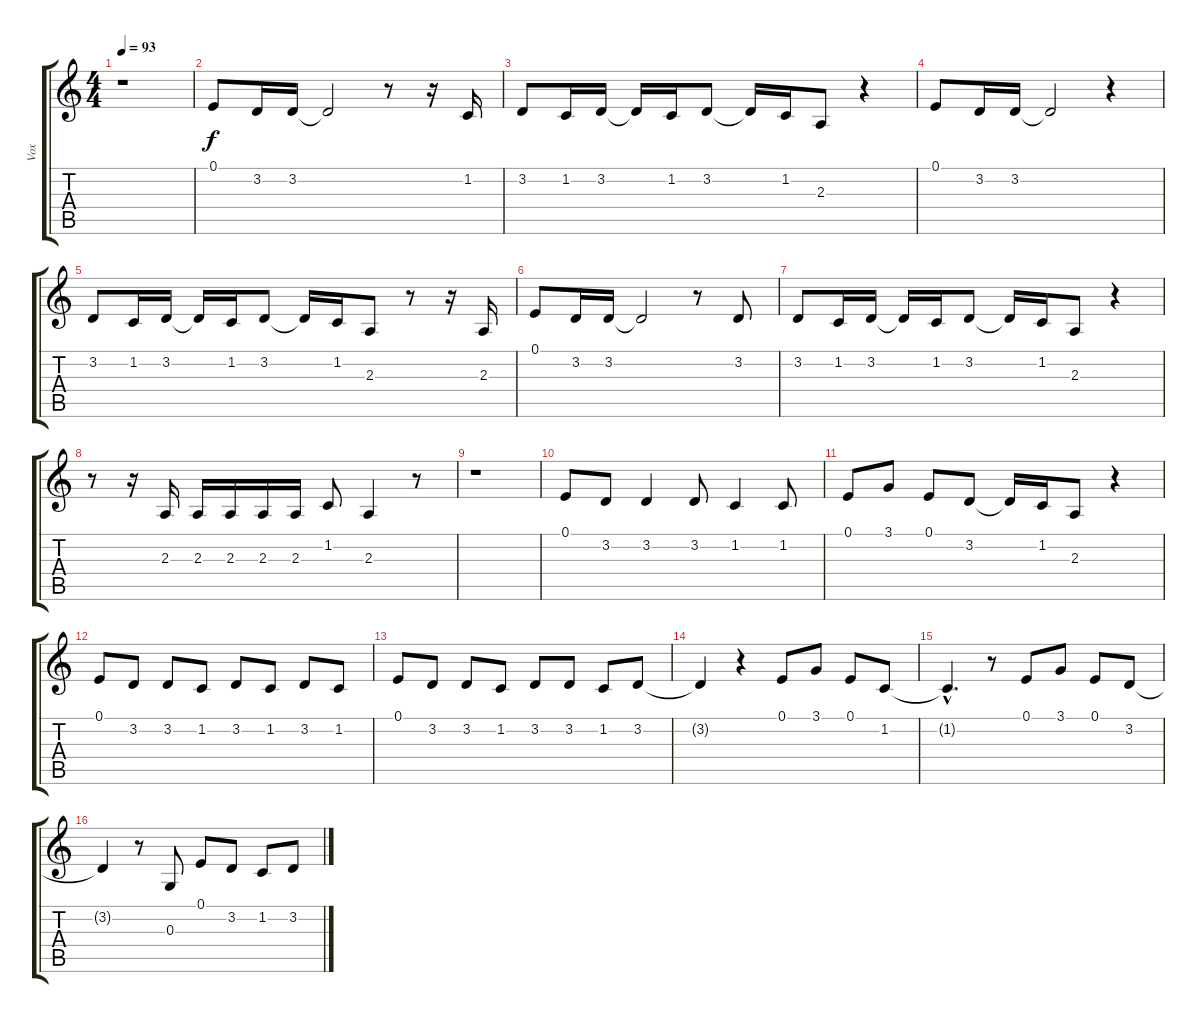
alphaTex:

\track ("Vox" "Vox") {instrument bassoon}
\staff {score tabs}
\tuning (E4 B3 G3 D3 A2 E2) {hide}
\ts (4 4)
\tempo 93
\clef g2
\ks c
r.1{dy f} |
0.1.8 3.2.16 3.2.16 3.2{t}.2 r.8 r.16 1.2.16 |
3.2.8 1.2.16 3.2.16 3.2{t}.16 1.2.16 3.2.8 3.2{t}.16 1.2.16 2.3.8 r.4 |
0.1.8 3.2.16 3.2.16 3.2{t}.2 r.4 |
3.2.8 1.2.16 3.2.16 3.2{t}.16 1.2.16 3.2.8 3.2{t}.16 1.2.16 2.3.8 r.8 r.16 2.3.16 |
0.1.8 3.2.16 3.2.16 3.2{t}.2 r.8 3.2.8 |
3.2.8 1.2.16 3.2.16 3.2{t}.16 1.2.16 3.2.8 3.2{t}.16 1.2.16 2.3.8 r.4 |
r.8 r.16 2.3.16 2.3.16 2.3.16 2.3.16 2.3.16 1.2.8 2.3.4 r.8 |
r.1 |
0.1.8 3.2.8 3.2.4 3.2.8 1.2.4 1.2.8 |
0.1.8 3.1.8 0.1.8 3.2.8 3.2{t}.16 1.2.16 2.3.8 r.4 |
0.1.8 3.2.8 3.2.8 1.2.8 3.2.8 1.2.8 3.2.8 1.2.8 |
0.1.8 3.2.8 3.2.8 1.2.8 3.2.8 3.2.8 1.2.8 3.2.8 |
3.2{t}.4 r.4 0.1.8 3.1.8 0.1.8 1.2.8 |
1.2{hac t}.4{d} r.8 0.1.8 3.1.8 0.1.8 3.2.8 |
3.2{t}.4 r.8 0.3.8 0.1.8 3.2.8 1.2.8 3.2.8
